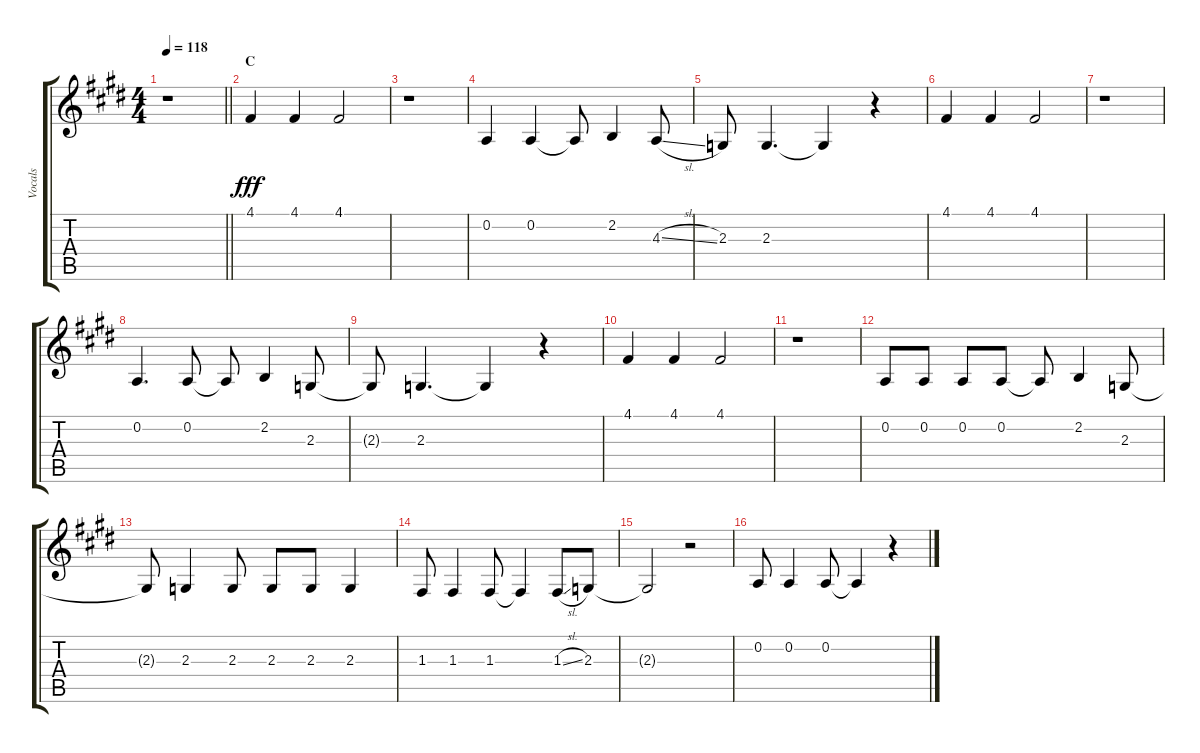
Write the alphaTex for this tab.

\track ("Vocals" "Vocals") {instrument voiceoohs}
\staff {score tabs}
\tuning (D4 A3 F3 C3 G2 D2) {hide}
\ts (4 4)
\tempo 118
\clef g2
\barLineRight lightlight
\ks e
r.1{dy fff} |
\section ("" "C")
4.1.4 4.1.4 4.1.2 |
r.1 |
0.2.4 0.2.4 0.2{t}.8 2.2.4 4.3{sl}.8 |
2.3.8 2.3.4{d} 2.3{t}.4 r.4 |
4.1.4 4.1.4 4.1.2 |
r.1 |
0.2.4{d} 0.2.8 0.2{t}.8 2.2.4 2.3.8 |
2.3{t}.8 2.3.4{d} 2.3{t}.4 r.4 |
4.1.4 4.1.4 4.1.2 |
r.1 |
0.2.8 0.2.8 0.2.8 0.2.8 0.2{t}.8 2.2.4 2.3.8 |
2.3{t}.8 2.3.4 2.3.8 2.3.8 2.3.8 2.3.4 |
1.3.8 1.3.4 1.3.8 1.3{t}.4 1.3{sl}.8 2.3.8 |
2.3{t}.2 r.2 |
0.2.8 0.2.4 0.2.8 0.2{t}.4 r.4
